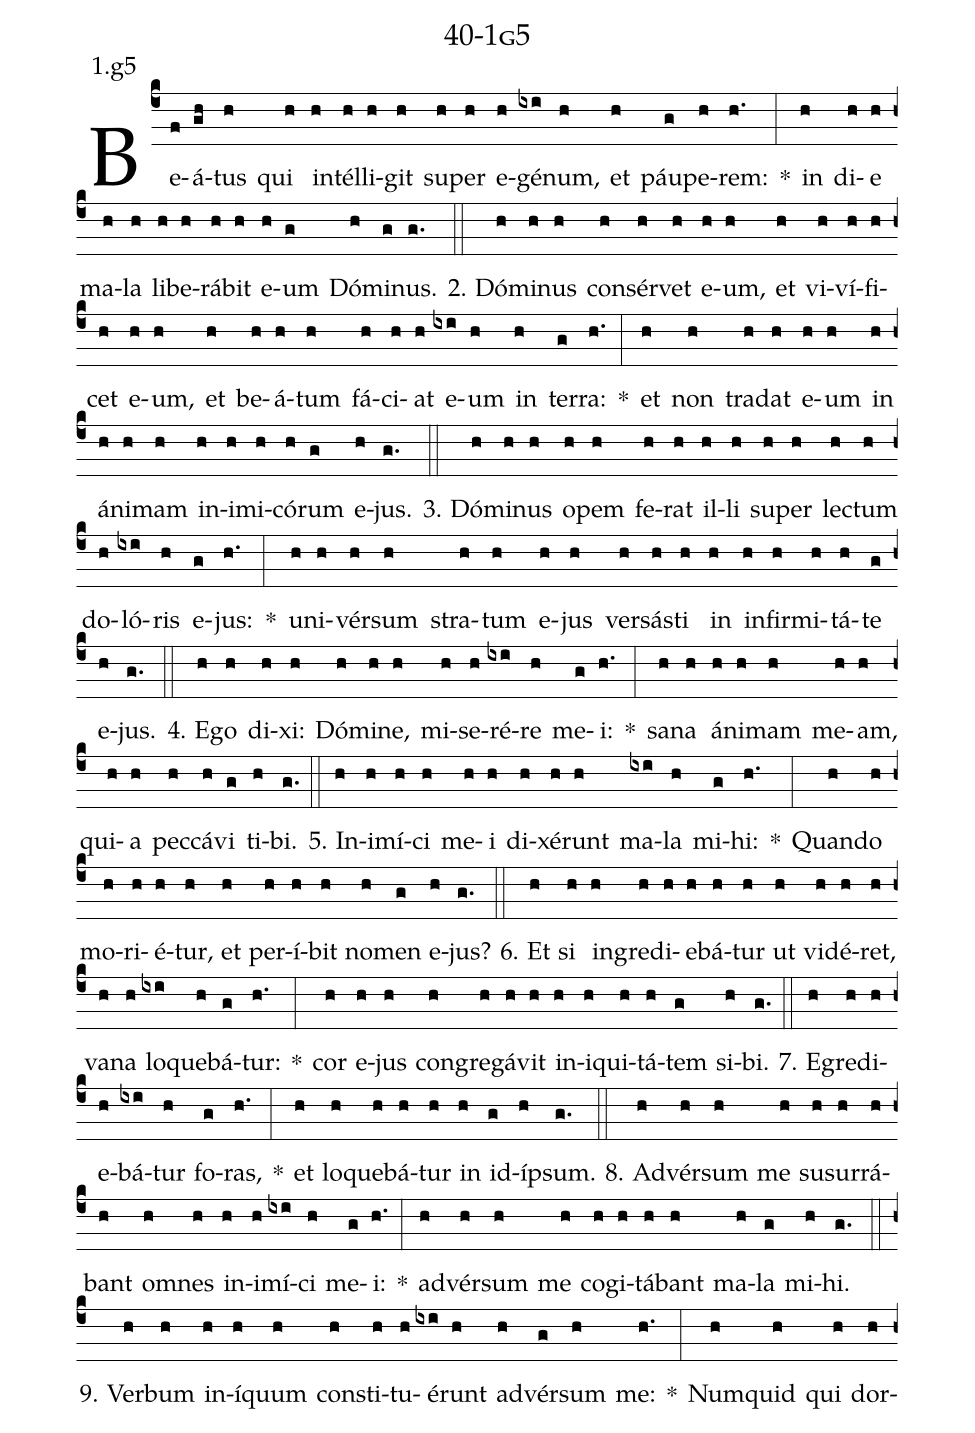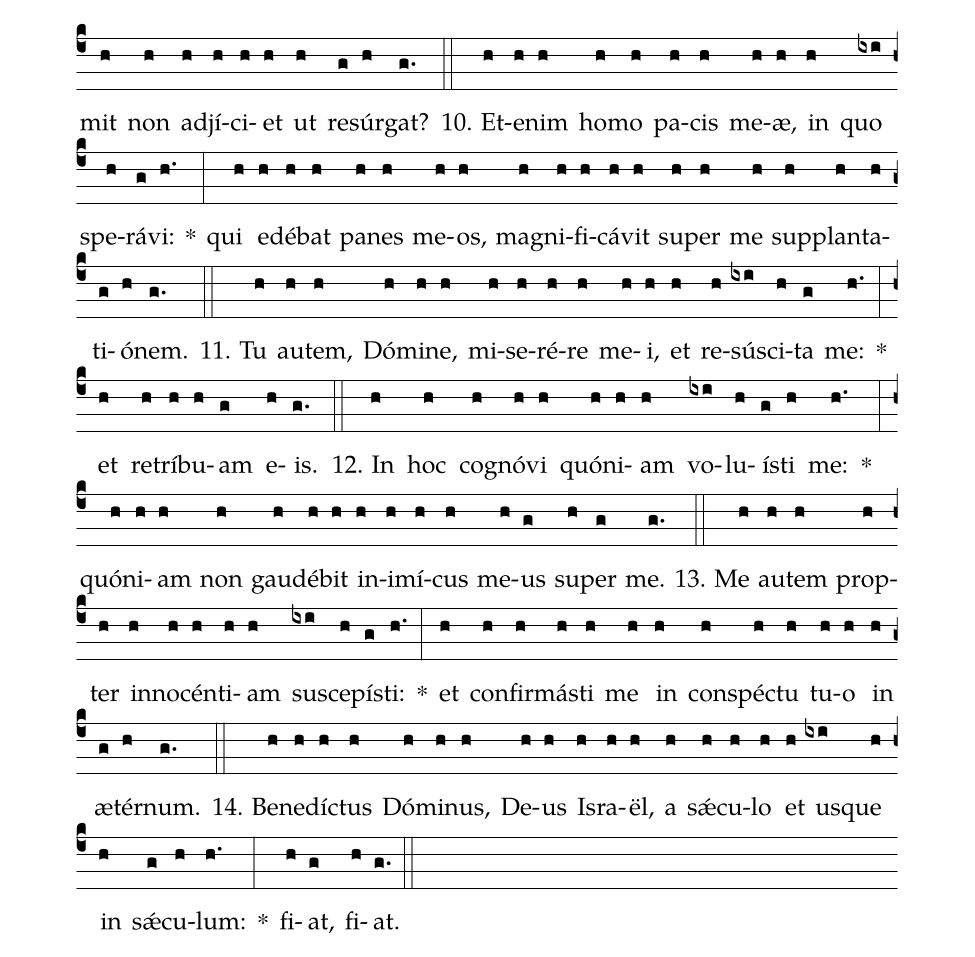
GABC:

name: 40-1g5;
annotation: 1.g5;
%%
(c4)Be(f)á(gh)tus(h) qui(h) in(h)tél(h)li(h)git(h) su(h)per(h) e(h)gé(ixi)num,(h) et(h) páu(g)pe(h)rem:(h.) *(:) in(h) di(h)e(h) ma(h)la(h) li(h)be(h)rá(h)bit(h) e(h)um(g) Dó(h)mi(g)nus.(g.) (::)
2. Dó(h)mi(h)nus(h) con(h)sér(h)vet(h) e(h)um,(h) et(h) vi(h)ví(h)fi(h)cet(h) e(h)um,(h) et(h) be(h)á(h)tum(h) fá(h)ci(h)at(h) e(ixi)um(h) in(h) ter(g)ra:(h.) *(:) et(h) non(h) tra(h)dat(h) e(h)um(h) in(h) á(h)ni(h)mam(h) in(h)i(h)mi(h)có(h)rum(g) e(h)jus.(g.) (::)
3. Dó(h)mi(h)nus(h) o(h)pem(h) fe(h)rat(h) il(h)li(h) su(h)per(h) lec(h)tum(h) do(h)ló(ixi)ris(h) e(g)jus:(h.) *(:) u(h)ni(h)vér(h)sum(h) stra(h)tum(h) e(h)jus(h) ver(h)sás(h)ti(h) in(h) in(h)fir(h)mi(h)tá(h)te(g) e(h)jus.(g.) (::)
4. E(h)go(h) di(h)xi:(h) Dó(h)mi(h)ne,(h) mi(h)se(h)ré(ixi)re(h) me(g)i:(h.) *(:) sa(h)na(h) á(h)ni(h)mam(h) me(h)am,(h) qui(h)a(h) pec(h)cá(h)vi(g) ti(h)bi.(g.) (::)
5. In(h)i(h)mí(h)ci(h) me(h)i(h) di(h)xé(h)runt(h) ma(ixi)la(h) mi(g)hi:(h.) *(:) Quan(h)do(h) mo(h)ri(h)é(h)tur,(h) et(h) per(h)í(h)bit(h) no(h)men(g) e(h)jus?(g.) (::)
6. Et(h) si(h) in(h)gre(h)di(h)e(h)bá(h)tur(h) ut(h) vi(h)dé(h)ret,(h) va(h)na(h) lo(ixi)que(h)bá(g)tur:(h.) *(:) cor(h) e(h)jus(h) con(h)gre(h)gá(h)vit(h) in(h)i(h)qui(h)tá(h)tem(g) si(h)bi.(g.) (::)
7. E(h)gre(h)di(h)e(h)bá(ixi)tur(h) fo(g)ras,(h.) *(:) et(h) lo(h)que(h)bá(h)tur(h) in(h) id(g)íp(h)sum.(g.) (::)
8. Ad(h)vér(h)sum(h) me(h) su(h)sur(h)rá(h)bant(h) om(h)nes(h) in(h)i(h)mí(ixi)ci(h) me(g)i:(h.) *(:) ad(h)vér(h)sum(h) me(h) co(h)gi(h)tá(h)bant(h) ma(h)la(g) mi(h)hi.(g.) (::)
9. Ver(h)bum(h) in(h)í(h)quum(h) con(h)sti(h)tu(h)é(ixi)runt(h) ad(h)vér(g)sum(h) me:(h.) *(:) Num(h)quid(h) qui(h) dor(h)mit(h) non(h) ad(h)jí(h)ci(h)et(h) ut(h) re(g)súr(h)gat?(g.) (::)
10. Et(h)e(h)nim(h) ho(h)mo(h) pa(h)cis(h) me(h)æ,(h) in(h) quo(ixi) spe(h)rá(g)vi:(h.) *(:) qui(h) e(h)dé(h)bat(h) pa(h)nes(h) me(h)os,(h) ma(h)gni(h)fi(h)cá(h)vit(h) su(h)per(h) me(h) sup(h)plan(h)ta(h)ti(g)ó(h)nem.(g.) (::)
11. Tu(h) au(h)tem,(h) Dó(h)mi(h)ne,(h) mi(h)se(h)ré(h)re(h) me(h)i,(h) et(h) re(h)sú(ixi)sci(h)ta(g) me:(h.) *(:) et(h) re(h)trí(h)bu(h)am(g) e(h)is.(g.) (::)
12. In(h) hoc(h) co(h)gnó(h)vi(h) quón(h)i(h)am(h) vo(ixi)lu(h)ís(g)ti(h) me:(h.) *(:) quón(h)i(h)am(h) non(h) gau(h)dé(h)bit(h) in(h)i(h)mí(h)cus(h) me(h)us(g) su(h)per(g) me.(g.) (::)
13. Me(h) au(h)tem(h) prop(h)ter(h) in(h)no(h)cén(h)ti(h)am(h) su(ixi)sce(h)pís(g)ti:(h.) *(:) et(h) con(h)fir(h)más(h)ti(h) me(h) in(h) con(h)spéc(h)tu(h) tu(h)o(h) in(h) æ(g)tér(h)num.(g.) (::)
14. Be(h)ne(h)díc(h)tus(h) Dó(h)mi(h)nus,(h) De(h)us(h) Is(h)ra(h)ël,(h) a(h) sǽ(h)cu(h)lo(h) et(h) us(ixi)que(h) in(h) sǽ(g)cu(h)lum:(h.) *(:) fi(h)at,(g) fi(h)at.(g.) (::)
